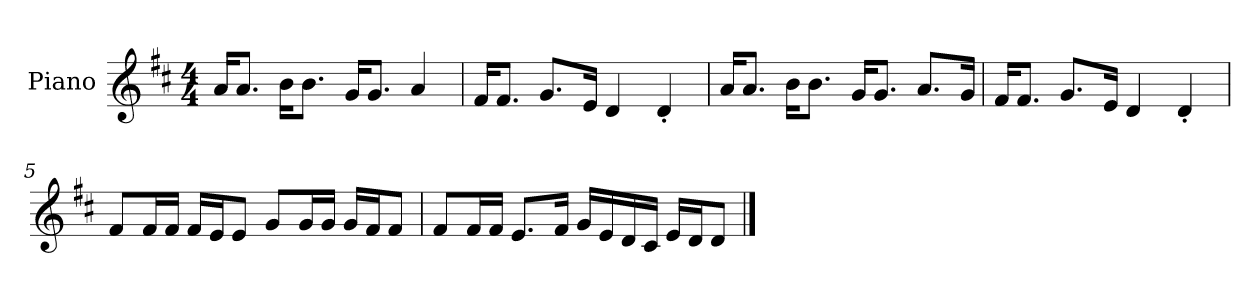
**kern
*part1
*staff1
*I"Piano
*I'P-no
*clefG2
*k[f#c#]
*M4/4
*MM90
=1
16a/KL
8.a/J
16b\KL
8.b\J
16g/KL
8.g/J
4a/
=2
16f#/KL
8.f#/J
8.g/L
16e/Jk
4d/
4d'/
=3
16a/KL
8.a/J
16b\KL
8.b\J
16g/KL
8.g/J
8.a/L
16g/Jk
=4
16f#/KL
8.f#/J
8.g/L
16e/Jk
4d/
4d'/
!!LO:LB:g=z
=5
8f#/L
16f#/L
16f#/JJ
16f#/LL
16e/J
8e/J
8g/L
16g/L
16g/JJ
16g/LL
16f#/J
8f#/J
=6
8f#/L
16f#/L
16f#/JJ
8.e/L
16f#/Jk
16g/LL
16e/
16d/
16c#/JJ
16e/LL
16d/J
8d/J
==
*-
